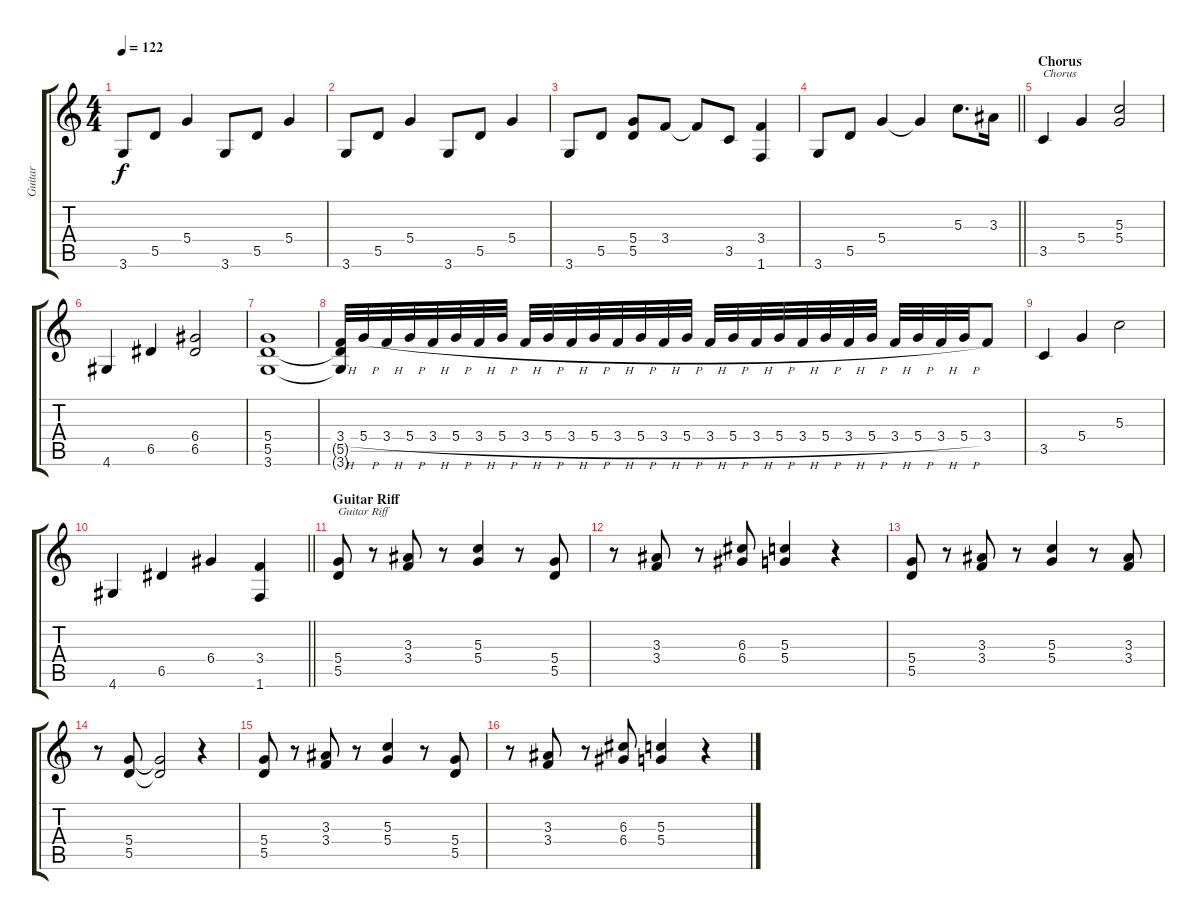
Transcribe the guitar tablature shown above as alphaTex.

\track ("Guitar" "Guitar") {instrument overdrivenguitar}
\staff {score tabs}
\tuning (E4 B3 G3 D3 A2 E2) {hide}
\ts (4 4)
\tempo 122
\clef g2
\ks c
3.6.8{dy f} 5.5.8 5.4.4 3.6.8 5.5.8 5.4.4 |
3.6.8 5.5.8 5.4.4 3.6.8 5.5.8 5.4.4 |
3.6.8 5.5.8 (5.4 5.5).8 3.4.8 3.4{t}.8 3.5.8 (3.4 1.6).4 |
\barLineRight lightlight
3.6.8 5.5.8 5.4.4 5.4{t}.4 5.3.8{d} 3.3.16 |
\section ("" "Chorus")
3.5.4{txt "Chorus" volume 12} 5.4.4 (5.3 5.4).2 |
4.6.4 6.5.4 (6.4 6.5).2 |
(5.4 5.5 3.6).1 |
(3.4{h} 5.5{t} 3.6{t}).32 5.4{h}.32 3.4{h}.32 5.4{h}.32 3.4{h}.32 5.4{h}.32 3.4{h}.32 5.4{h}.32 3.4{h}.32 5.4{h}.32 3.4{h}.32 5.4{h}.32 3.4{h}.32 5.4{h}.32 3.4{h}.32 5.4{h}.32 3.4{h}.32 5.4{h}.32 3.4{h}.32 5.4{h}.32 3.4{h}.32 5.4{h}.32 3.4{h}.32 5.4{h}.32 3.4{h}.32 5.4{h}.32 3.4{h}.32 5.4{h}.32 3.4.8 |
3.5.4 5.4.4 5.3.2 |
\barLineRight lightlight
4.6.4 6.5.4 6.4.4 (3.4 1.6).4 |
\section ("" "Guitar Riff")
(5.4 5.5).8{txt "Guitar Riff"} r.8 (3.3 3.4).8 r.8 (5.3 5.4).4 r.8 (5.4 5.5).8 |
r.8 (3.3 3.4).8 r.8 (6.3 6.4).8 (5.3 5.4).4 r.4 |
(5.4 5.5).8 r.8 (3.3 3.4).8 r.8 (5.3 5.4).4 r.8 (3.3 3.4).8 |
r.8 (5.4 5.5).8 (5.4{t} 5.5{t}).2 r.4 |
(5.4 5.5).8 r.8 (3.3 3.4).8 r.8 (5.3 5.4).4 r.8 (5.4 5.5).8 |
r.8 (3.3 3.4).8 r.8 (6.3 6.4).8 (5.3 5.4).4 r.4
